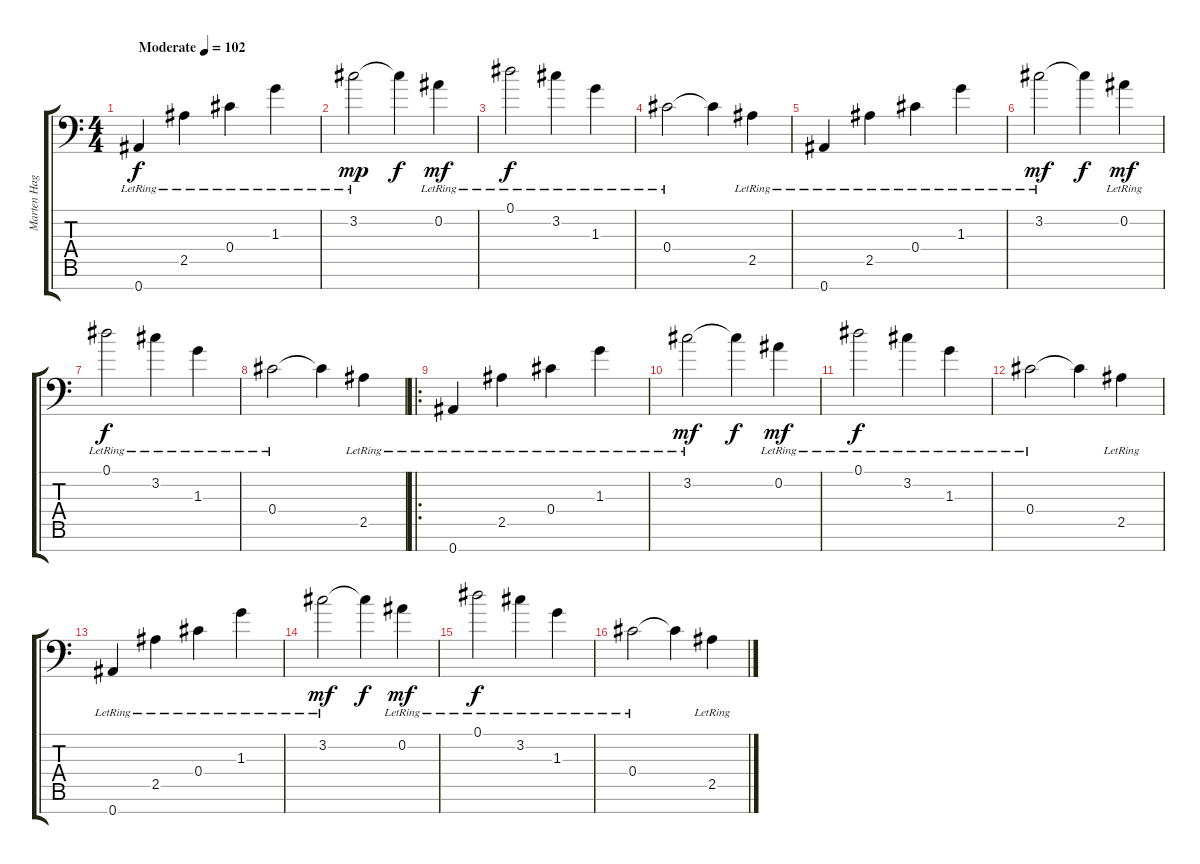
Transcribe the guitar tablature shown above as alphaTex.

\track ("Marten Hagstrom (Guitar)" "Marten Hag") {instrument electricguitarmuted}
\staff {score tabs}
\tuning (Eb4 Bb3 Gb3 Db3 Ab2 Eb2 Bb1) {hide}
\ts (4 4)
\tempo (102 "Moderate")
\clef f4
\ks c
0.7{lr}.4{dy f instrument electricguitarmuted} 2.5{lr}.4 0.4{lr}.4 1.3{lr}.4 |
3.2{lr}.2{dy mp} 3.2{t}.4{dy f} 0.2{lr}.4{dy mf} |
0.1{lr}.2{dy f} 3.2{lr}.4 1.3{lr}.4 |
0.4{lr}.2 0.4{t}.4 2.5{lr}.4 |
0.7{lr}.4 2.5{lr}.4 0.4{lr}.4 1.3{lr}.4 |
3.2{lr}.2{dy mf} 3.2{t}.4{dy f} 0.2{lr}.4{dy mf} |
0.1{lr}.2{dy f} 3.2{lr}.4 1.3{lr}.4 |
0.4{lr}.2 0.4{t}.4 2.5{lr}.4 |
\ro
0.7{lr}.4 2.5{lr}.4 0.4{lr}.4 1.3{lr}.4 |
3.2{lr}.2{dy mf} 3.2{t}.4{dy f} 0.2{lr}.4{dy mf} |
0.1{lr}.2{dy f} 3.2{lr}.4 1.3{lr}.4 |
0.4{lr}.2 0.4{t}.4 2.5{lr}.4 |
0.7{lr}.4 2.5{lr}.4 0.4{lr}.4 1.3{lr}.4 |
3.2{lr}.2{dy mf} 3.2{t}.4{dy f} 0.2{lr}.4{dy mf} |
0.1{lr}.2{dy f} 3.2{lr}.4 1.3{lr}.4 |
0.4{lr}.2 0.4{t}.4 2.5{lr}.4
